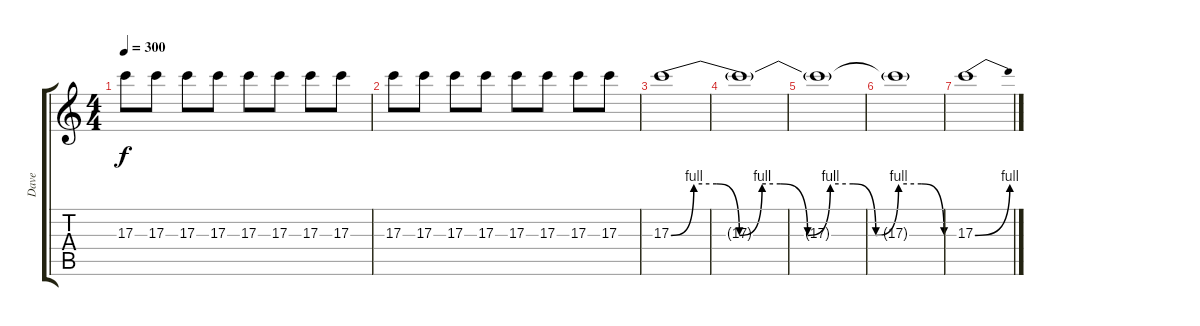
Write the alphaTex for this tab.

\track ("Dave" "Dave") {instrument overdrivenguitar}
\staff {score tabs}
\tuning (E4 B3 G3 D3 A2 E2) {hide}
\ts (4 4)
\tempo 300
\clef g2
\ks c
17.3.8{dy f} 17.3.8 17.3.8 17.3.8 17.3.8 17.3.8 17.3.8 17.3.8 |
17.3.8 17.3.8 17.3.8 17.3.8 17.3.8 17.3.8 17.3.8 17.3.8 |
17.3{be (custom 0 0 5 4 10 4 15 0 20 4 24 4 30 0 35 4 40 4 45 0 50 4 55 4 60 0)}.1 |
17.3{t}.1 |
17.3{t}.1 |
17.3{t}.1 |
17.3{be (bend 0 0 60 4)}.1
